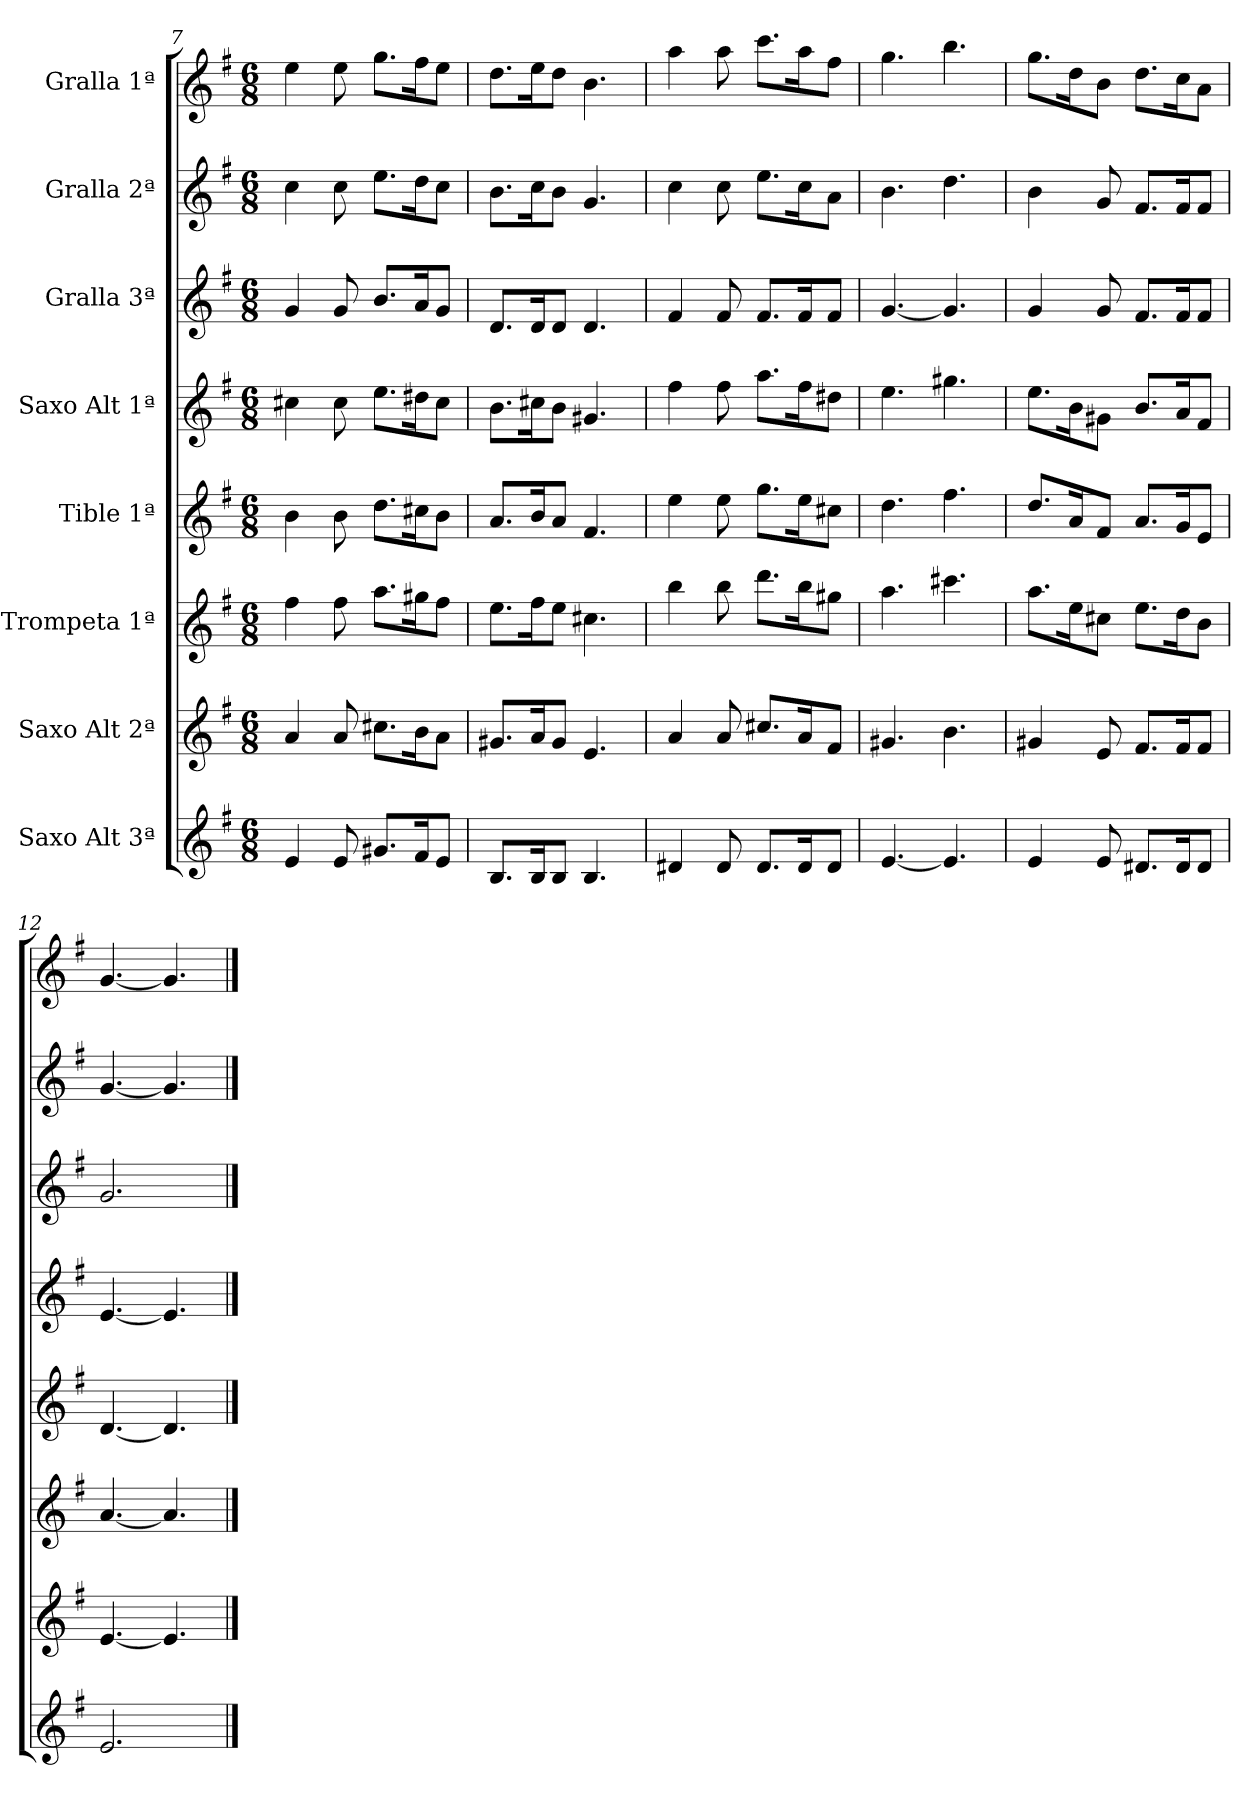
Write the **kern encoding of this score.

**kern	**kern	**kern	**kern	**kern	**kern	**kern	**kern
*part8	*part7	*part6	*part5	*part4	*part3	*part2	*part1
*staff8	*staff7	*staff6	*staff5	*staff4	*staff3	*staff2	*staff1
*I"Saxo Alt 3ª	*I"Saxo Alt 2ª	*I"Trompeta 1ª	*I"Tible 1ª	*I"Saxo Alt 1ª	*I"Gralla 3ª	*I"Gralla 2ª	*I"Gralla 1ª
*clefG2	*clefG2	*clefG2	*clefG2	*clefG2	*clefG2	*clefG2	*clefG2
*k[f#]	*k[f#]	*k[f#]	*k[f#]	*k[f#]	*k[f#]	*k[f#]	*k[f#]
*M6/8	*M6/8	*M6/8	*M6/8	*M6/8	*M6/8	*M6/8	*M6/8
=7	=7	=7	=7	=7	=7	=7	=7
4e	4a	4ff#	4b	4cc#	4g	4cc	4ee
8e	8a	8ff#	8b	8cc#	8g	8cc	8ee
8.g#/L	8.cc#\L	8.aa\L	8.dd\L	8.ee\L	8.b/L	8.ee\L	8.gg\L
16f#/K	16b\K	16gg#\K	16cc#\K	16dd#\K	16a/K	16dd\K	16ff#\K
8e/J	8a\J	8ff#\J	8b\J	8cc#\J	8g/J	8cc\J	8ee\J
=8	=8	=8	=8	=8	=8	=8	=8
8.B/L	8.g#/L	8.ee\L	8.a/L	8.b\L	8.d/L	8.b\L	8.dd\L
16B/K	16a/K	16ff#\K	16b/K	16cc#\K	16d/K	16cc\K	16ee\K
8B/J	8g#/J	8ee\J	8a/J	8b\J	8d/J	8b\J	8dd\J
4.B	4.e	4.cc#	4.f#	4.g#	4.d	4.g	4.b
=9	=9	=9	=9	=9	=9	=9	=9
4d#	4a	4bb	4ee	4ff#	4f#	4cc	4aa
8d#	8a	8bb	8ee	8ff#	8f#	8cc	8aa
8.d#/L	8.cc#/L	8.ddd\L	8.gg\L	8.aa\L	8.f#/L	8.ee\L	8.ccc\L
16d#/K	16a/K	16bb\K	16ee\K	16ff#\K	16f#/K	16cc\K	16aa\K
8d#/J	8f#/J	8gg#\J	8cc#\J	8dd#\J	8f#/J	8a\J	8ff#\J
=10	=10	=10	=10	=10	=10	=10	=10
[4.e	4.g#	4.aa	4.dd	4.ee	[4.g	4.b	4.gg
4.e]	4.b	4.ccc#	4.ff#	4.gg#	4.g]	4.dd	4.bb
=11	=11	=11	=11	=11	=11	=11	=11
4e	4g#	8.aa\L	8.dd/L	8.ee\L	4g	4b	8.gg\L
.	.	16ee\K	16a/K	16b\K	.	.	16dd\K
8e	8e	8cc#\J	8f#/J	8g#\J	8g	8g	8b\J
8.d#/L	8.f#/L	8.ee\L	8.a/L	8.b/L	8.f#/L	8.f#/L	8.dd\L
16d#/K	16f#/K	16dd\K	16g/K	16a/K	16f#/K	16f#/K	16cc\K
8d#/J	8f#/J	8b\J	8e/J	8f#/J	8f#/J	8f#/J	8a\J
=12	=12	=12	=12	=12	=12	=12	=12
2.e	[4.e	[4.a	[4.d	[4.e	2.g	[4.g	[4.g
.	4.e]	4.a]	4.d]	4.e]	.	4.g]	4.g]
==	==	==	==	==	==	==	==
*-	*-	*-	*-	*-	*-	*-	*-
